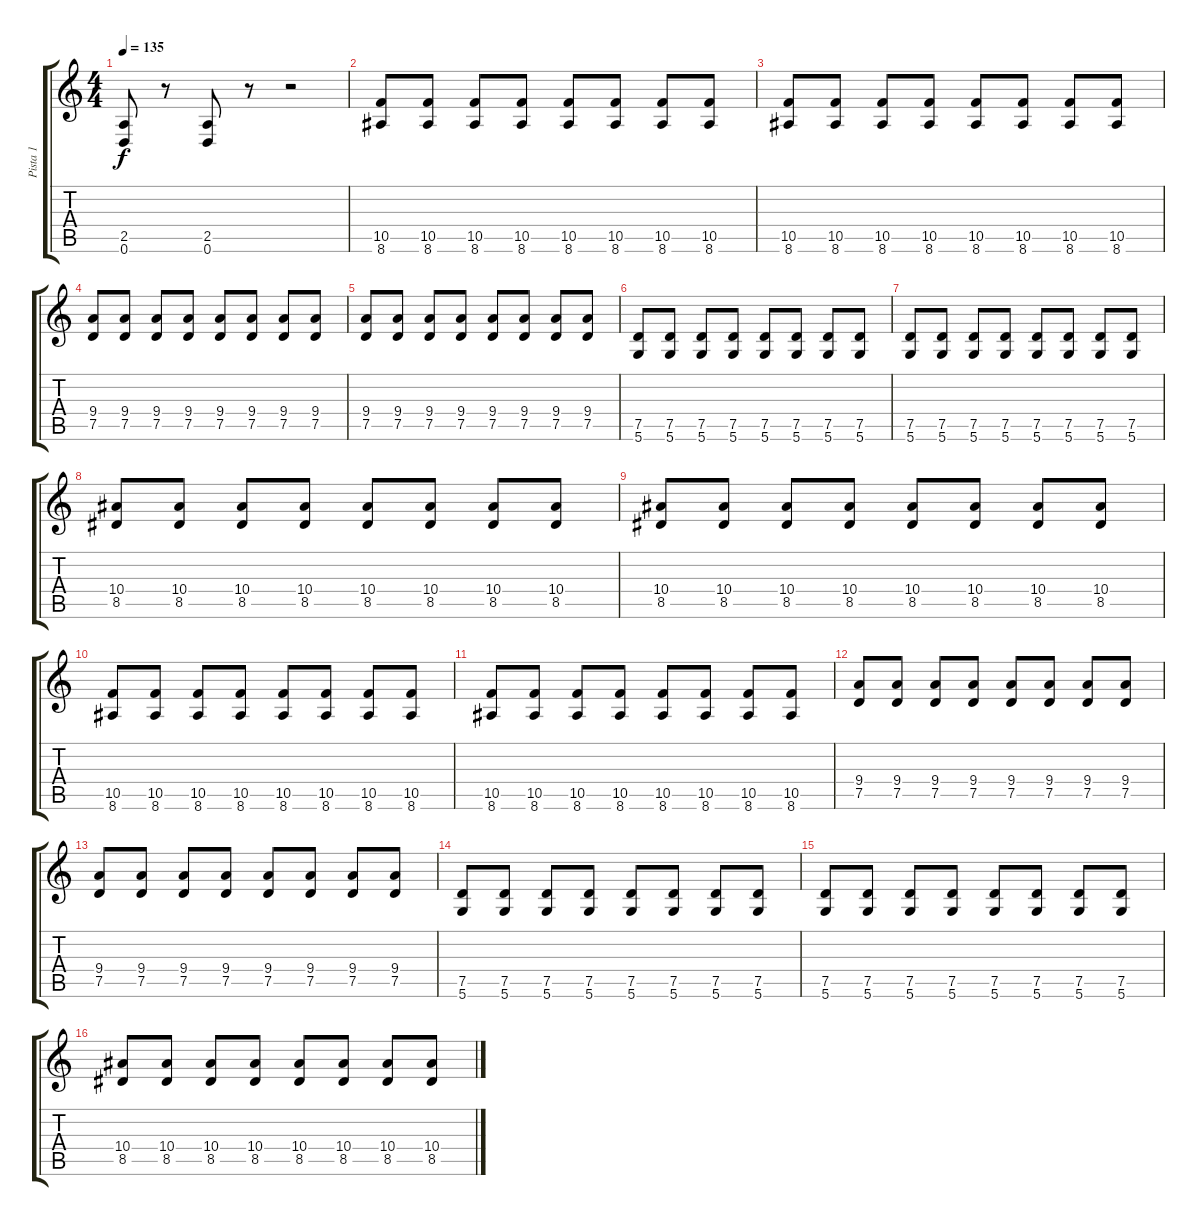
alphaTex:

\track ("Pista 1" "Pista 1") {instrument distortionguitar}
\staff {score tabs}
\tuning (D4 A3 F3 C3 G2 D2) {hide}
\ts (4 4)
\tempo 135
\clef g2
\ks c
(2.5 0.6).8{dy f} r.8 (2.5 0.6).8 r.8 r.2 |
(10.5 8.6).8{instrument electricguitarmuted} (10.5 8.6).8 (10.5 8.6).8 (10.5 8.6).8 (10.5 8.6).8 (10.5 8.6).8 (10.5 8.6).8 (10.5 8.6).8 |
(10.5 8.6).8 (10.5 8.6).8 (10.5 8.6).8 (10.5 8.6).8 (10.5 8.6).8 (10.5 8.6).8 (10.5 8.6).8 (10.5 8.6).8 |
(9.4 7.5).8 (9.4 7.5).8 (9.4 7.5).8 (9.4 7.5).8 (9.4 7.5).8 (9.4 7.5).8 (9.4 7.5).8 (9.4 7.5).8 |
(9.4 7.5).8 (9.4 7.5).8 (9.4 7.5).8 (9.4 7.5).8 (9.4 7.5).8 (9.4 7.5).8 (9.4 7.5).8 (9.4 7.5).8 |
(7.5 5.6).8 (7.5 5.6).8 (7.5 5.6).8 (7.5 5.6).8 (7.5 5.6).8 (7.5 5.6).8 (7.5 5.6).8 (7.5 5.6).8 |
(7.5 5.6).8 (7.5 5.6).8 (7.5 5.6).8 (7.5 5.6).8 (7.5 5.6).8 (7.5 5.6).8 (7.5 5.6).8 (7.5 5.6).8 |
(10.4 8.5).8 (10.4 8.5).8 (10.4 8.5).8 (10.4 8.5).8 (10.4 8.5).8 (10.4 8.5).8 (10.4 8.5).8 (10.4 8.5).8 |
(10.4 8.5).8 (10.4 8.5).8 (10.4 8.5).8 (10.4 8.5).8 (10.4 8.5).8 (10.4 8.5).8 (10.4 8.5).8 (10.4 8.5).8 |
(10.5 8.6).8{instrument electricguitarmuted} (10.5 8.6).8 (10.5 8.6).8 (10.5 8.6).8 (10.5 8.6).8 (10.5 8.6).8 (10.5 8.6).8 (10.5 8.6).8 |
(10.5 8.6).8 (10.5 8.6).8 (10.5 8.6).8 (10.5 8.6).8 (10.5 8.6).8 (10.5 8.6).8 (10.5 8.6).8 (10.5 8.6).8 |
(9.4 7.5).8 (9.4 7.5).8 (9.4 7.5).8 (9.4 7.5).8 (9.4 7.5).8 (9.4 7.5).8 (9.4 7.5).8 (9.4 7.5).8 |
(9.4 7.5).8 (9.4 7.5).8 (9.4 7.5).8 (9.4 7.5).8 (9.4 7.5).8 (9.4 7.5).8 (9.4 7.5).8 (9.4 7.5).8 |
(7.5 5.6).8 (7.5 5.6).8 (7.5 5.6).8 (7.5 5.6).8 (7.5 5.6).8 (7.5 5.6).8 (7.5 5.6).8 (7.5 5.6).8 |
(7.5 5.6).8 (7.5 5.6).8 (7.5 5.6).8 (7.5 5.6).8 (7.5 5.6).8 (7.5 5.6).8 (7.5 5.6).8 (7.5 5.6).8 |
(10.4 8.5).8 (10.4 8.5).8 (10.4 8.5).8 (10.4 8.5).8 (10.4 8.5).8 (10.4 8.5).8 (10.4 8.5).8 (10.4 8.5).8
